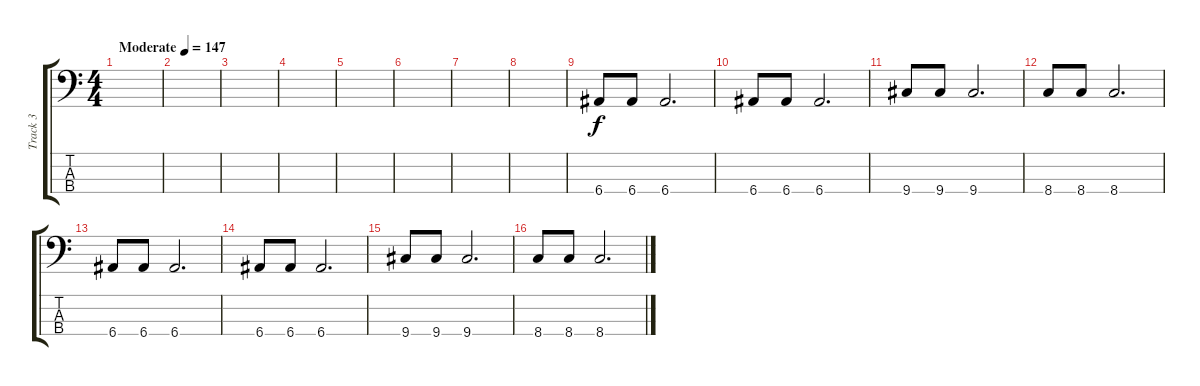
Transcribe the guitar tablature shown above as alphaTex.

\track ("Track 3" "Track 3") {instrument electricbassfinger}
\staff {score tabs}
\tuning (G2 D2 A1 E1) {hide}
\ts (4 4)
\tempo (147 "Moderate")
\clef f4
\ks c
|
|
|
|
|
|
|
|
6.4.8 6.4.8 6.4.2{d} |
6.4.8 6.4.8 6.4.2{d} |
9.4.8 9.4.8 9.4.2{d} |
8.4.8 8.4.8 8.4.2{d} |
6.4.8 6.4.8 6.4.2{d} |
6.4.8 6.4.8 6.4.2{d} |
9.4.8 9.4.8 9.4.2{d} |
8.4.8 8.4.8 8.4.2{d}
